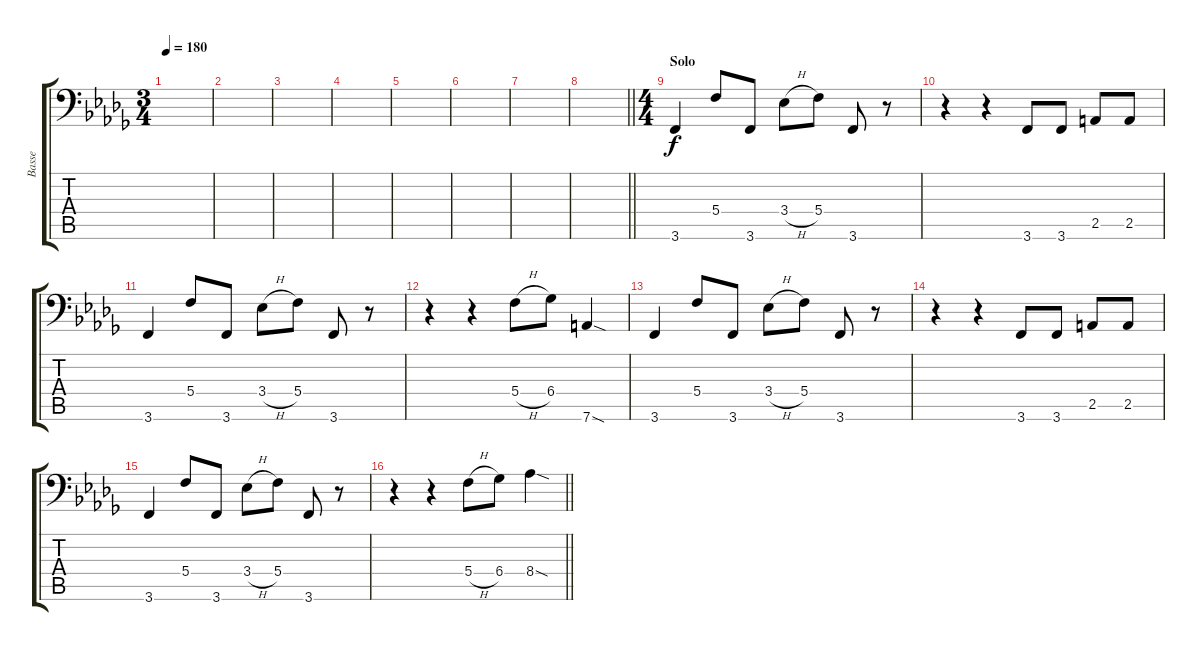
\track ("Basse" "Basse") {instrument electricbassfinger}
\staff {score tabs}
\tuning (D3 A2 F2 C2 G1 D1) {hide}
\ts (3 4)
\tempo 180
\clef f4
\ks bbminor
|
|
|
|
|
|
|
\barLineRight lightlight
|
\ts (4 4)
\section ("" "Solo")
3.6.4 5.4.8 3.6.8 3.4{h}.8 5.4.8 3.6.8 r.8 |
r.4 r.4 3.6.8 3.6.8 2.5.8 2.5.8 |
3.6.4 5.4.8 3.6.8 3.4{h}.8 5.4.8 3.6.8 r.8 |
r.4 r.4 5.4{h}.8 6.4.8 7.6{sod}.4 |
3.6.4 5.4.8 3.6.8 3.4{h}.8 5.4.8 3.6.8 r.8 |
r.4 r.4 3.6.8 3.6.8 2.5.8 2.5.8 |
3.6.4 5.4.8 3.6.8 3.4{h}.8 5.4.8 3.6.8 r.8 |
\barLineRight lightlight
r.4 r.4 5.4{h}.8 6.4.8 8.4{sod}.4
